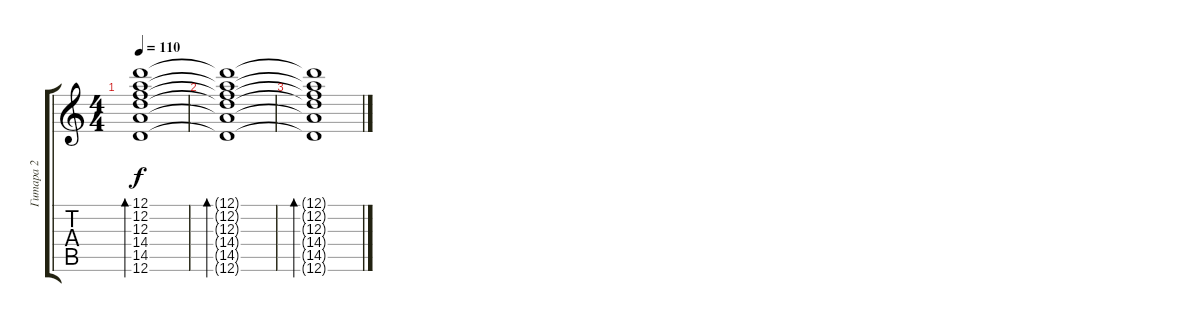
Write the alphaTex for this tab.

\track ("Гитара 2" "Гитара 2") {instrument overdrivenguitar}
\staff {score tabs}
\tuning (D4 A3 F3 C3 G2 D2) {hide}
\ts (4 4)
\tempo 110
\clef g2
\ks c
(12.1{t} 12.2{t} 12.3{t} 14.4{t} 14.5{t} 12.6{t}).1{bd 480 dy f} |
(12.1{t} 12.2{t} 12.3{t} 14.4{t} 14.5{t} 12.6{t}).1{bd 480} |
(12.1{t} 12.2{t} 12.3{t} 14.4{t} 14.5{t} 12.6{t}).1{bd 480}
